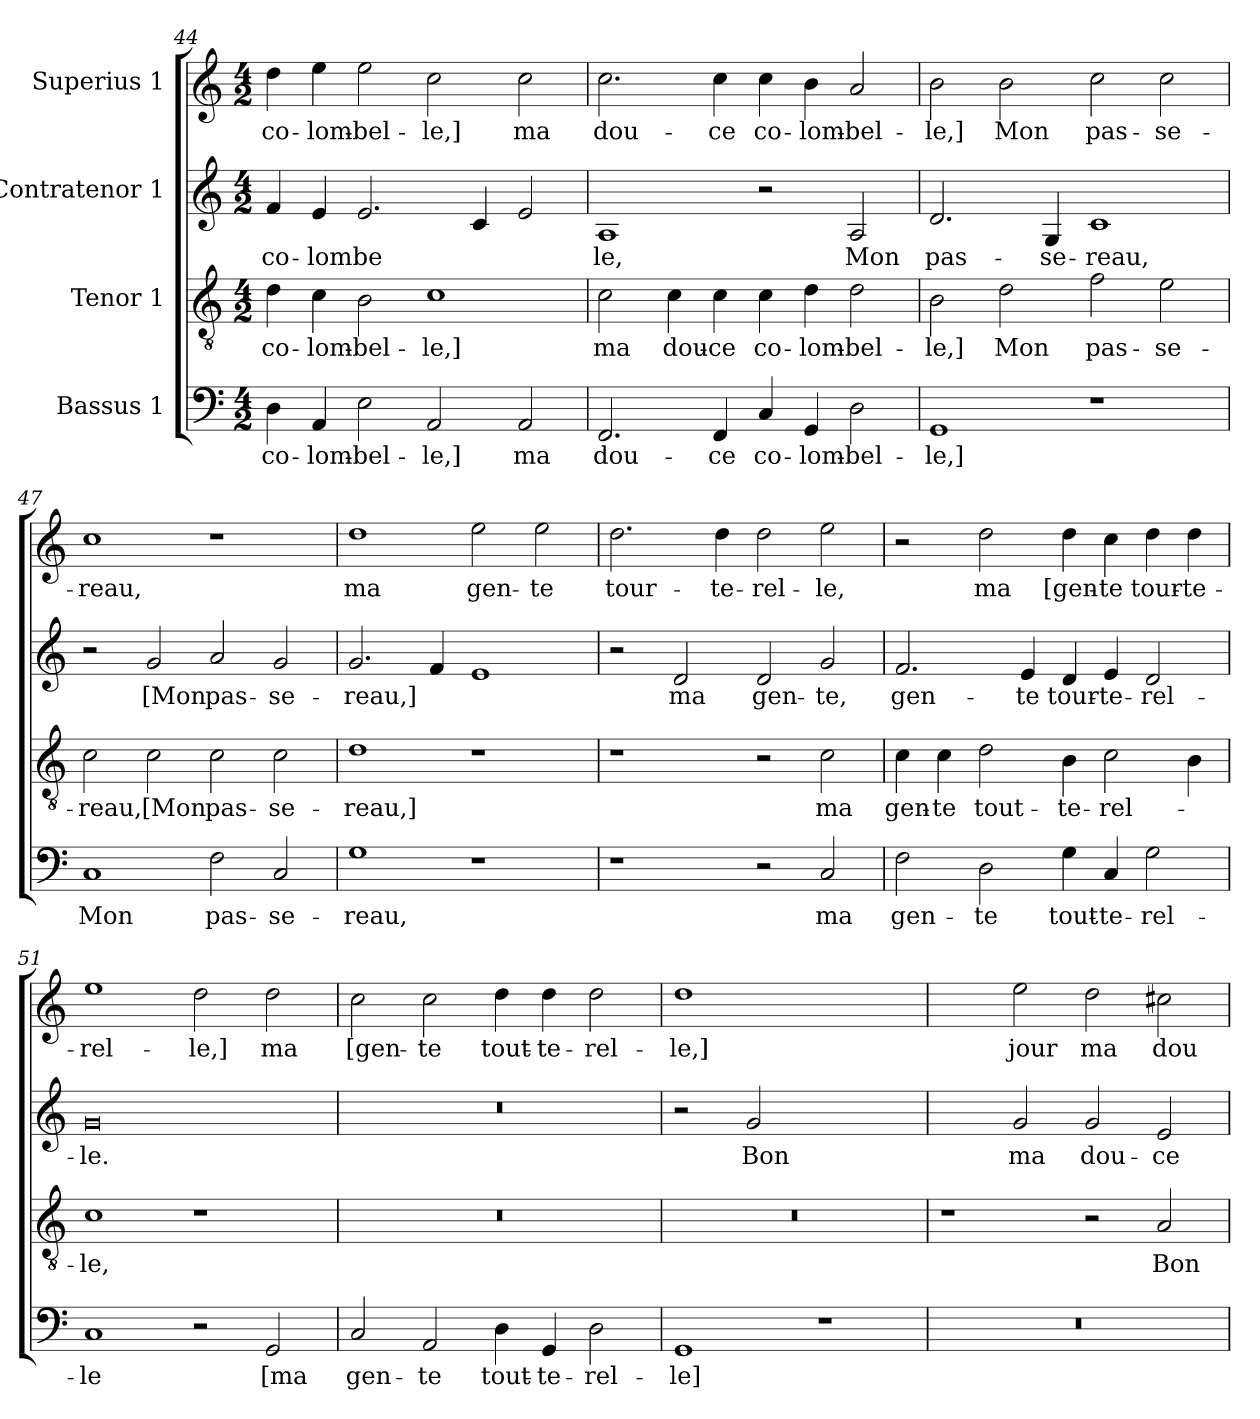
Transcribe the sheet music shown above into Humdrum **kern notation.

**kern	**text	**kern	**text	**kern	**text	**kern	**text
*part4	*part4	*part3	*part3	*part2	*part2	*part1	*part1
*staff4	*staff4	*staff3	*staff3	*staff2	*staff2	*staff1	*staff1
*I"Bassus 1	*	*I"Tenor 1	*	*I"Contratenor 1	*	*I"Superius 1	*
*clefF4	*	*clefGv2	*	*clefG2	*	*clefG2	*
*k[]	*	*k[]	*	*k[]	*	*k[]	*
*C:	*	*C:	*	*C:	*	*C:	*
*M4/2	*	*M4/2	*	*M4/2	*	*M4/2	*
=44	=44	=44	=44	=44	=44	=44	=44
!	!LO:LY:b	!	!LO:LY:b	!	!LO:LY:b	!	!LO:LY:b
4D\	co-	4d\	co-	4f/	co-	4dd\	co-
!	!LO:LY:b	!	!LO:LY:b	!	!LO:LY:b	!	!LO:LY:b
4AA/	-lom-	4c\	-lom-	4e/	-lom	4ee\	-lom-
!	!LO:LY:b	!	!LO:LY:b	!	!LO:LY:b	!	!LO:LY:b
2E\	-bel-	2B\	-bel-	2.e/	be	2ee\	-bel-
!	!LO:LY:b	!	!LO:LY:b	!	!	!	!LO:LY:b
2AA/	-le,]	1c	-le,]	.	.	2cc\	-le,]
.	.	.	.	4c/	.	.	.
!	!LO:LY:b	!	!	!	!	!	!LO:LY:b
2AA/	ma	.	.	2e/	.	2cc\	ma
=45	=45	=45	=45	=45	=45	=45	=45
!	!LO:LY:b	!	!LO:LY:b	!	!LO:LY:b	!	!LO:LY:b
2.FF/	dou-	2c\	ma	1A	le,	2.cc\	dou-
!	!	!	!LO:LY:b	!	!	!	!
.	.	4c\	dou-	.	.	.	.
!	!LO:LY:b	!	!LO:LY:b	!	!	!	!LO:LY:b
4FF/	-ce	4c\	-ce	.	.	4cc\	-ce
!	!LO:LY:b	!	!LO:LY:b	!	!	!	!LO:LY:b
4C/	co-	4c\	co-	2r	.	4cc\	co-
!	!LO:LY:b	!	!LO:LY:b	!	!	!	!LO:LY:b
4GG/	-lom-	4d\	-lom-	.	.	4b\	-lom-
!	!LO:LY:b	!	!LO:LY:b	!	!LO:LY:b	!	!LO:LY:b
2D\	-bel-	2d\	-bel-	2A/	Mon	2a/	-bel-
!!LO:PB:g=z
=46	=46	=46	=46	=46	=46	=46	=46
!	!LO:LY:b	!	!LO:LY:b	!	!LO:LY:b	!	!LO:LY:b
1GG	-le,]	2B\	-le,]	2.d/	pas-	2b\	-le,]
!	!	!	!LO:LY:b	!	!	!	!LO:LY:b
.	.	2d\	Mon	.	.	2b\	Mon
!	!	!	!	!	!LO:LY:b	!	!
.	.	.	.	4G/	-se-	.	.
!	!	!	!LO:LY:b	!	!LO:LY:b	!	!LO:LY:b
1r	.	2f\	pas-	1c	-reau,	2cc\	pas-
!	!	!	!LO:LY:b	!	!	!	!LO:LY:b
.	.	2e\	-se-	.	.	2cc\	-se-
=47	=47	=47	=47	=47	=47	=47	=47
!	!LO:LY:b	!	!LO:LY:b	!	!	!	!LO:LY:b
1C	Mon	2c\	-reau,	2r	.	1cc	-reau,
!	!	!	!LO:LY:b	!	!LO:LY:b	!	!
.	.	2c\	[Mon	2g/	[Mon	.	.
!	!LO:LY:b	!	!LO:LY:b	!	!LO:LY:b	!	!
2F\	pas-	2c\	pas-	2a/	pas-	1r	.
!	!LO:LY:b	!	!LO:LY:b	!	!LO:LY:b	!	!
2C/	-se-	2c\	-se-	2g/	-se-	.	.
=48	=48	=48	=48	=48	=48	=48	=48
!	!LO:LY:b	!	!LO:LY:b	!	!LO:LY:b	!	!LO:LY:b
1G	-reau,	1d	-reau,]	2.g/	-reau,]	1dd	ma
.	.	.	.	4f/	.	.	.
!	!	!	!	!	!	!	!LO:LY:b
1r	.	1r	.	1e	.	2ee\	gen-
!	!	!	!	!	!	!	!LO:LY:b
.	.	.	.	.	.	2ee\	-te
=49	=49	=49	=49	=49	=49	=49	=49
!	!	!	!	!	!	!	!LO:LY:b
1r	.	1r	.	2r	.	2.dd\	tour-
!	!	!	!	!	!LO:LY:b	!	!
.	.	.	.	2d/	ma	.	.
!	!	!	!	!	!	!	!LO:LY:b
.	.	.	.	.	.	4dd\	-te-
!	!	!	!	!	!LO:LY:b	!	!LO:LY:b
2r	.	2r	.	2d/	gen-	2dd\	-rel-
!	!LO:LY:b	!	!LO:LY:b	!	!LO:LY:b	!	!LO:LY:b
2C/	ma	2c\	ma	2g/	-te,	2ee\	-le,
=50	=50	=50	=50	=50	=50	=50	=50
!	!LO:LY:b	!	!LO:LY:b	!	!LO:LY:b	!	!
2F\	gen-	4c\	gen-	2.f/	gen-	2r	.
!	!	!	!LO:LY:b	!	!	!	!
.	.	4c\	-te	.	.	.	.
!	!LO:LY:b	!	!LO:LY:b	!	!	!	!LO:LY:b
2D\	-te	2d\	tout-	.	.	2dd\	ma
!	!	!	!	!	!LO:LY:b	!	!
.	.	.	.	4e/	-te	.	.
!	!LO:LY:b	!	!LO:LY:b	!	!LO:LY:b	!	!LO:LY:b
4G\	tout-	4B\	-te-	4d/	tour-	4dd\	[gen-
!	!LO:LY:b	!	!LO:LY:b	!	!LO:LY:b	!	!LO:LY:b
4C/	-te-	2c\	-rel-	4e/	-te-	4cc\	-te
!	!LO:LY:b	!	!	!	!LO:LY:b	!	!LO:LY:b
2G\	-rel-	.	.	2d/	-rel-	4dd\	tour-
!	!	!	!	!	!	!	!LO:LY:b
.	.	4B\	.	.	.	4dd\	-te-
!!LO:LB:g=z
=51	=51	=51	=51	=51	=51	=51	=51
!	!LO:LY:b	!	!LO:LY:b	!	!LO:LY:b	!	!LO:LY:b
1C	-le	1c	-le,	0g	-le.	1ee	-rel-
!	!	!	!	!	!	!	!LO:LY:b
2r	.	1r	.	.	.	2dd\	-le,]
!	!LO:LY:b	!	!	!	!	!	!LO:LY:b
2GG/	[ma	.	.	.	.	2dd\	ma
=52	=52	=52	=52	=52	=52	=52	=52
!	!LO:LY:b	!	!	!	!	!	!LO:LY:b
2C/	gen-	0r	.	0r	.	2cc\	[gen-
!	!LO:LY:b	!	!	!	!	!	!LO:LY:b
2AA/	-te	.	.	.	.	2cc\	-te
!	!LO:LY:b	!	!	!	!	!	!LO:LY:b
4D\	tout-	.	.	.	.	4dd\	tout-
!	!LO:LY:b	!	!	!	!	!	!LO:LY:b
4GG/	-te-	.	.	.	.	4dd\	-te-
!	!LO:LY:b	!	!	!	!	!	!LO:LY:b
2D\	-rel-	.	.	.	.	2dd\	-rel-
=53	=53	=53	=53	=53	=53	=53	=53
!	!LO:LY:b	!	!	!	!	!	!LO:LY:b
1GG	-le]	0r	.	2r	.	1dd	-le,]
!	!	!	!	!	!LO:LY:b	!	!
.	.	.	.	2g/	Bon	.	.
!	!	!	!	!	!LO:LY:b	!	!LO:LY:b
1r	.	.	.	[1ayy	jour	[1ffyy	Bon
=54	=54	=54	=54	=54	=54	=54	=54
0r	.	1r	.	2a/yy]	.	2ff\yy]	.
!	!	!	!	!	!LO:LY:b	!	!LO:LY:b
.	.	.	.	2g/	ma	2ee\	jour
!	!	!	!	!	!LO:LY:b	!	!LO:LY:b
.	.	2r	.	2g/	dou-	2dd\	ma
!	!	!	!LO:LY:b	!	!LO:LY:b	!	!LO:LY:b
.	.	2A/	Bon	2e/	-ce	2cc#X\	dou-
=	=	=	=	=	=	=	=
*-	*-	*-	*-	*-	*-	*-	*-
